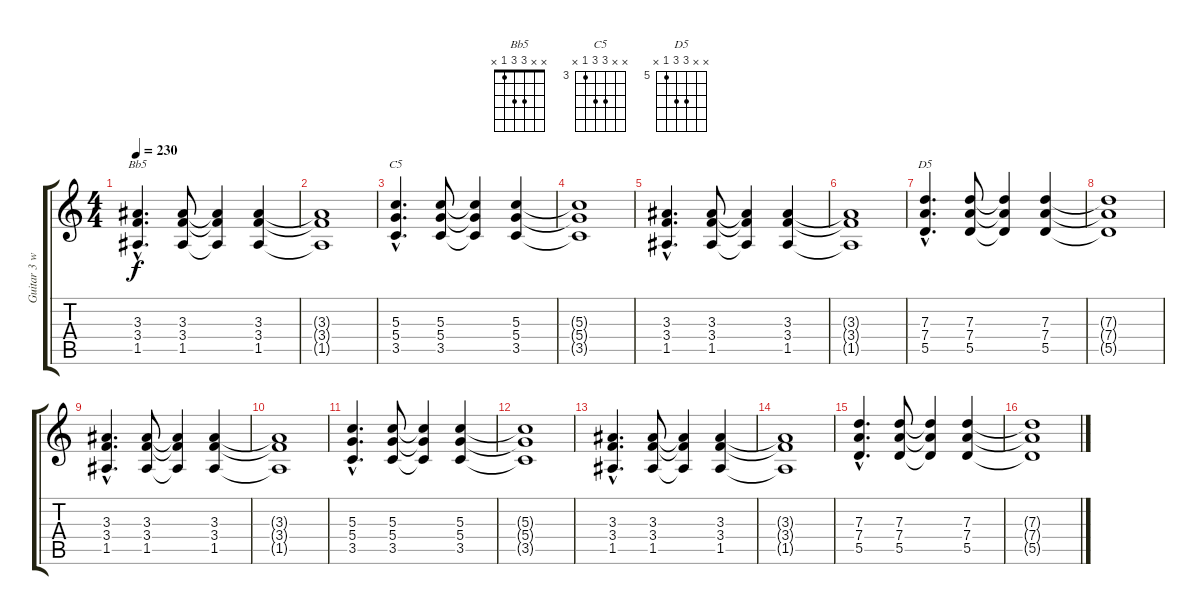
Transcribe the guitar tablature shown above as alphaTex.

\track ("Guitar 3 w/Distortion" "Guitar 3 w") {instrument distortionguitar}
\staff {score tabs}
\tuning (E4 B3 G3 D3 A2 E2) {hide}
\chord ("Bb5" x x 3 3 1 x)
\chord ("C5" x x 5 5 3 x) {firstfret 3}
\chord ("D5" x x 7 7 5 x) {firstfret 5}
\ts (4 4)
\tempo 230
\clef g2
\ks c
(3.3{hac} 3.4{hac} 1.5{hac}).4{d ch "Bb5" dy f} (3.3 3.4 1.5).8 (3.3{t} 3.4{t} 1.5{t}).4 (3.3 3.4 1.5).4 |
(3.3{t} 3.4{t} 1.5{t}).1 |
(5.3{hac} 5.4{hac} 3.5{hac}).4{d ch "C5"} (5.3 5.4 3.5).8 (5.3{t} 5.4{t} 3.5{t}).4 (5.3 5.4 3.5).4 |
(5.3{t} 5.4{t} 3.5{t}).1 |
(3.3{hac} 3.4{hac} 1.5{hac}).4{d} (3.3 3.4 1.5).8 (3.3{t} 3.4{t} 1.5{t}).4 (3.3 3.4 1.5).4 |
(3.3{t} 3.4{t} 1.5{t}).1 |
(7.3{hac} 7.4{hac} 5.5{hac}).4{d ch "D5"} (7.3 7.4 5.5).8 (7.3{t} 7.4{t} 5.5{t}).4 (7.3 7.4 5.5).4 |
(7.3{t} 7.4{t} 5.5{t}).1 |
(3.3{hac} 3.4{hac} 1.5{hac}).4{d} (3.3 3.4 1.5).8 (3.3{t} 3.4{t} 1.5{t}).4 (3.3 3.4 1.5).4 |
(3.3{t} 3.4{t} 1.5{t}).1 |
(5.3{hac} 5.4{hac} 3.5{hac}).4{d} (5.3 5.4 3.5).8 (5.3{t} 5.4{t} 3.5{t}).4 (5.3 5.4 3.5).4 |
(5.3{t} 5.4{t} 3.5{t}).1 |
(3.3{hac} 3.4{hac} 1.5{hac}).4{d} (3.3 3.4 1.5).8 (3.3{t} 3.4{t} 1.5{t}).4 (3.3 3.4 1.5).4 |
(3.3{t} 3.4{t} 1.5{t}).1 |
(7.3{hac} 7.4{hac} 5.5{hac}).4{d} (7.3 7.4 5.5).8 (7.3{t} 7.4{t} 5.5{t}).4 (7.3 7.4 5.5).4 |
(7.3{t} 7.4{t} 5.5{t}).1
